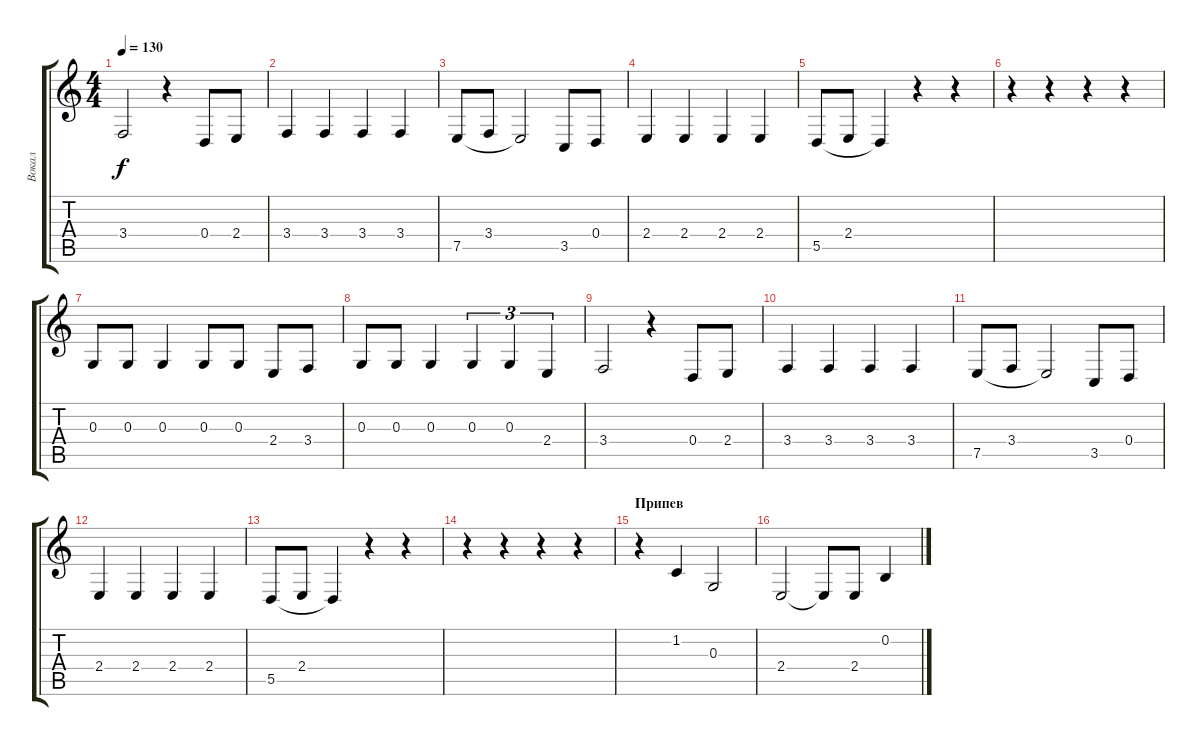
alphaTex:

\track ("Вокал" "Вокал") {instrument baritonesax}
\staff {score tabs}
\tuning (E4 B3 G3 D3 A2 E2) {hide}
\ts (4 4)
\tempo 130
\clef g2
\ks c
3.4.2{dy f} r.4 0.4.8 2.4.8 |
3.4.4 3.4.4 3.4.4 3.4.4 |
7.5.8 3.4.8 7.5{t}.2 3.5.8 0.4.8 |
2.4.4 2.4.4 2.4.4 2.4.4 |
5.5.8 2.4.8 5.5{t}.4 r.4 r.4 |
r.4 r.4 r.4 r.4 |
0.3.8 0.3.8 0.3.4 0.3.8 0.3.8 2.4.8 3.4.8 |
0.3.8 0.3.8 0.3.4 0.3.4{tu (3 2)} 0.3.4{tu (3 2)} 2.4.4{tu (3 2)} |
3.4.2 r.4 0.4.8 2.4.8 |
3.4.4 3.4.4 3.4.4 3.4.4 |
7.5.8 3.4.8 7.5{t}.2 3.5.8 0.4.8 |
2.4.4 2.4.4 2.4.4 2.4.4 |
5.5.8 2.4.8 5.5{t}.4 r.4 r.4 |
r.4 r.4 r.4 r.4 |
\section ("" "Припев")
r.4 1.2.4 0.3.2 |
2.4.2 2.4{t}.8 2.4.8 0.2.4
